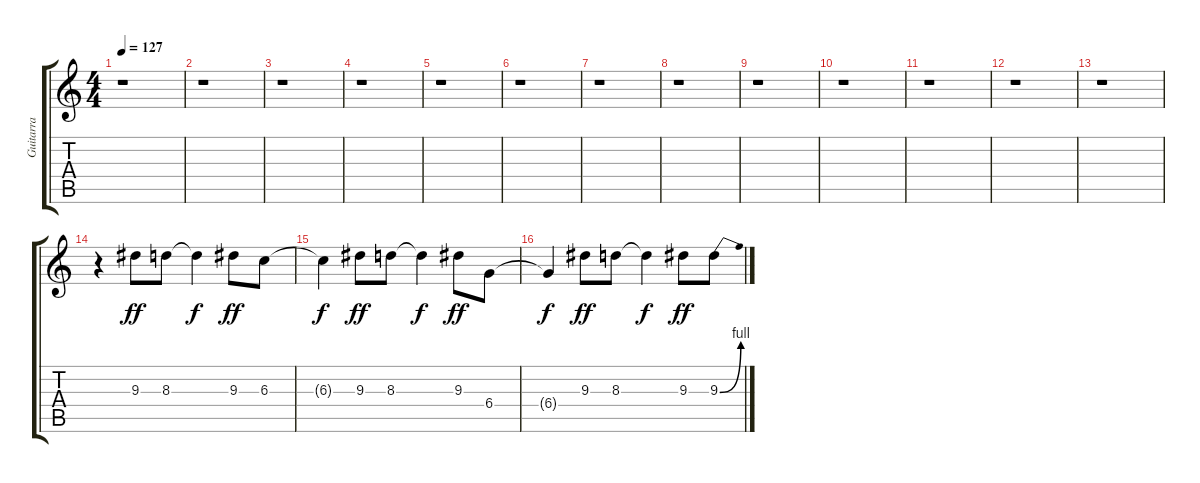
\track ("Guitarra" "Guitarra") {instrument distortionguitar}
\staff {score tabs}
\tuning (Eb4 Bb3 Gb3 Db3 Ab2 Eb2) {hide}
\ts (4 4)
\tempo 127
\clef g2
\ks c
r.1{dy ff} |
r.1 |
r.1 |
r.1 |
r.1 |
r.1 |
r.1 |
r.1 |
r.1 |
r.1 |
r.1 |
r.1 |
r.1 |
r.4 9.3.8 8.3.8 8.3{t}.4{dy f} 9.3.8{dy ff} 6.3.8 |
6.3{t}.4{dy f} 9.3.8{dy ff} 8.3.8 8.3{t}.4{dy f} 9.3.8{dy ff} 6.4.8 |
6.4{t}.4{dy f} 9.3.8{dy ff} 8.3.8 8.3{t}.4{dy f} 9.3.8{dy ff} 9.3{be (bend 0 0 60 4)}.8
